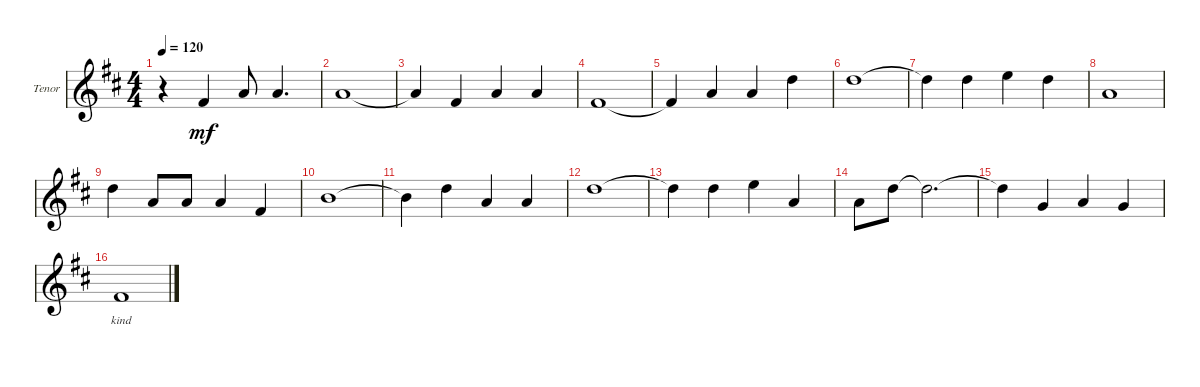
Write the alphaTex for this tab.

\defaultSystemsLayout 4
\bracketExtendMode groupsimilarinstruments
\firstSystemTrackNameOrientation horizontal
\otherSystemsTrackNameOrientation horizontal
\track ("Tenor" "Tenor") {instrument acousticguitarsteel}
\staff {score}
\tuning (E4 B3 G3 D3 A2 E2)
\ts (4 4)
\tempo 120
\clef g2
\ks d
r.4{dy mf instrument acousticguitarsteel} 4.4.4 2.3.8 2.3.4{d} |
2.3.1 |
2.3{t}.4 4.4.4 2.3.4 2.3.4 |
4.4.1 |
4.4{t}.4 2.3.4 2.3.4 3.2.4 |
3.2.1 |
3.2{t}.4 3.2.4 0.1.4 3.2.4 |
2.3.1 |
3.2.4 2.3.8 2.3.8 2.3.4 4.4.4 |
0.2.1 |
0.2{t}.4 3.2.4 2.3.4 2.3.4 |
3.2.1 |
3.2{t}.4 3.2.4 0.1.4 2.3.4 |
2.3.8 3.2.8 3.2{t}.2{d} |
3.2{t}.4 0.3.4 2.3.4 0.3.4 |
4.4.1{lyrics (0 "kind") lyrics (1 "") lyrics (2 "") lyrics (3 "") lyrics (4 "")}
